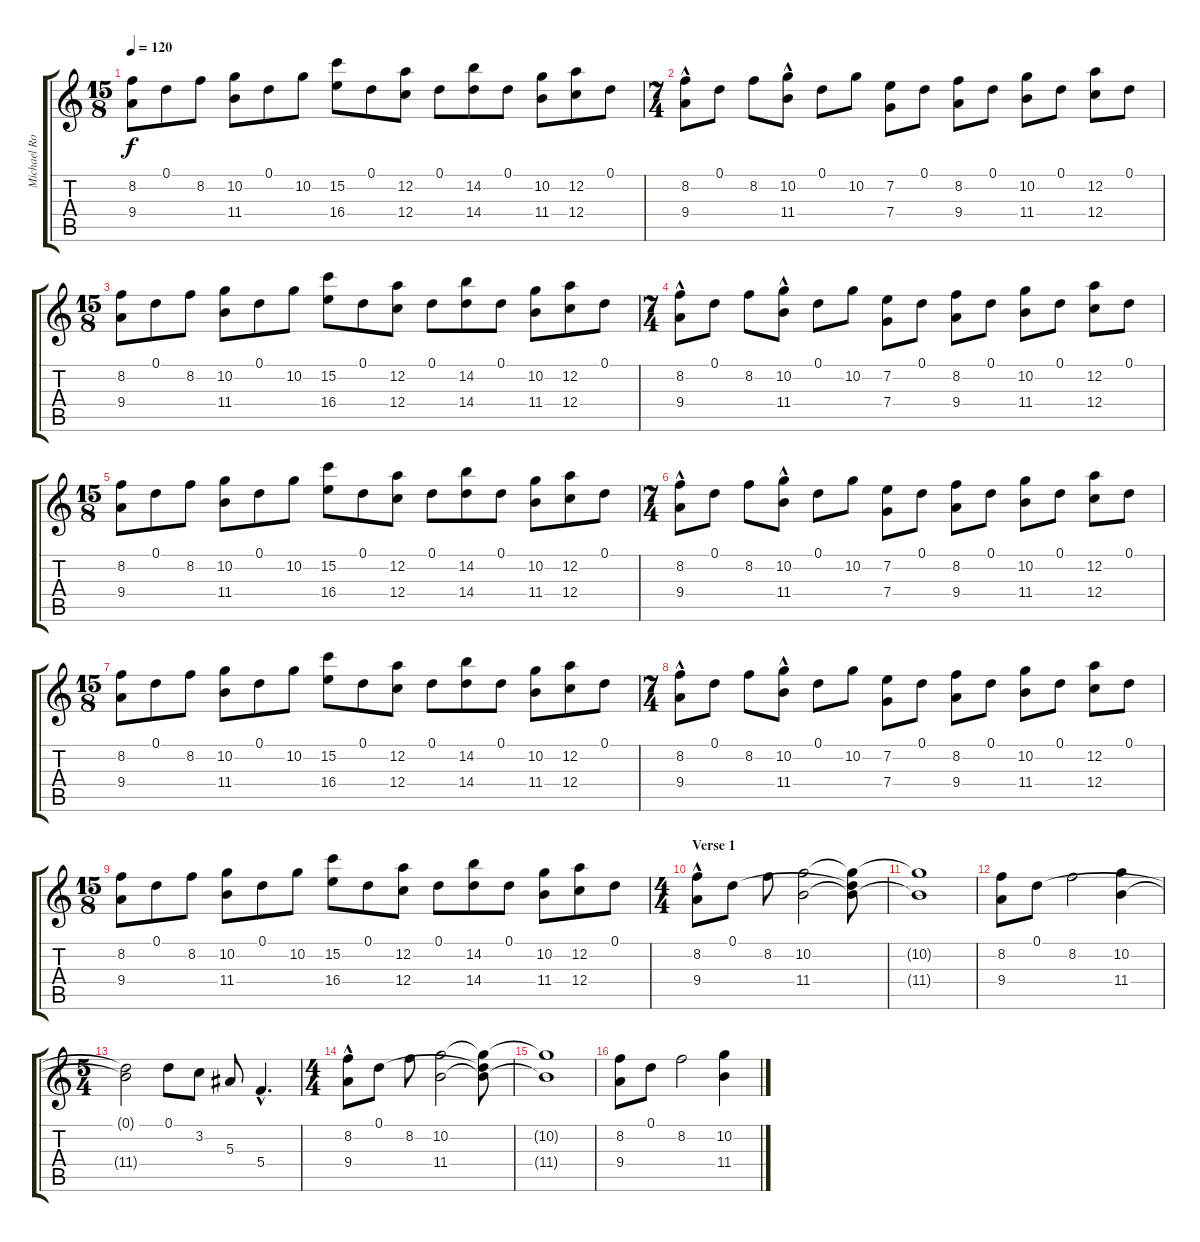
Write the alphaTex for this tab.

\track ("Michael Romeo Clean" "Michael Ro") {instrument electricguitarclean}
\staff {score tabs}
\tuning (D4 A3 F3 C3 G2 D2) {hide}
\ts (15 8)
\tempo 120
\clef g2
\ks c
(8.2 9.4).8{dy f} 0.1.8 8.2.8 (10.2 11.4).8 0.1.8 10.2.8 (15.2 16.4).8 0.1.8 (12.2 12.4).8 0.1.8 (14.2 14.4).8 0.1.8 (10.2 11.4).8 (12.2 12.4).8 0.1.8 |
\ts (7 4)
(8.2 9.4{hac}).8 0.1.8 8.2.8 (10.2 11.4{hac}).8 0.1.8 10.2.8 (7.2 7.4).8 0.1.8 (8.2 9.4).8 0.1.8 (10.2 11.4).8 0.1.8 (12.2 12.4).8 0.1.8 |
\ts (15 8)
(8.2 9.4).8 0.1.8 8.2.8 (10.2 11.4).8 0.1.8 10.2.8 (15.2 16.4).8 0.1.8 (12.2 12.4).8 0.1.8 (14.2 14.4).8 0.1.8 (10.2 11.4).8 (12.2 12.4).8 0.1.8 |
\ts (7 4)
(8.2 9.4{hac}).8 0.1.8 8.2.8 (10.2 11.4{hac}).8 0.1.8 10.2.8 (7.2 7.4).8 0.1.8 (8.2 9.4).8 0.1.8 (10.2 11.4).8 0.1.8 (12.2 12.4).8 0.1.8 |
\ts (15 8)
(8.2 9.4).8 0.1.8 8.2.8 (10.2 11.4).8 0.1.8 10.2.8 (15.2 16.4).8 0.1.8 (12.2 12.4).8 0.1.8 (14.2 14.4).8 0.1.8 (10.2 11.4).8 (12.2 12.4).8 0.1.8 |
\ts (7 4)
(8.2 9.4{hac}).8 0.1.8 8.2.8 (10.2 11.4{hac}).8 0.1.8 10.2.8 (7.2 7.4).8 0.1.8 (8.2 9.4).8 0.1.8 (10.2 11.4).8 0.1.8 (12.2 12.4).8 0.1.8 |
\ts (15 8)
(8.2 9.4).8 0.1.8 8.2.8 (10.2 11.4).8 0.1.8 10.2.8 (15.2 16.4).8 0.1.8 (12.2 12.4).8 0.1.8 (14.2 14.4).8 0.1.8 (10.2 11.4).8 (12.2 12.4).8 0.1.8 |
\ts (7 4)
(8.2 9.4{hac}).8 0.1.8 8.2.8 (10.2 11.4{hac}).8 0.1.8 10.2.8 (7.2 7.4).8 0.1.8 (8.2 9.4).8 0.1.8 (10.2 11.4).8 0.1.8 (12.2 12.4).8 0.1.8 |
\ts (15 8)
(8.2 9.4).8 0.1.8 8.2.8 (10.2 11.4).8 0.1.8 10.2.8 (15.2 16.4).8 0.1.8 (12.2 12.4).8 0.1.8 (14.2 14.4).8 0.1.8 (10.2 11.4).8 (12.2 12.4).8 0.1.8 |
\ts (4 4)
\section ("" "Verse 1")
(8.2 9.4{hac}).8 0.1.8 8.2.8 (10.2 11.4).2 (0.1{t} 10.2{t} 11.4{t}).8 |
(10.2{t} 11.4{t}).1 |
(8.2 9.4).8 0.1.8 8.2.2 (10.2 11.4).4 |
\ts (5 4)
(0.1{t} 11.4{t}).2 0.1.8 3.2.8 5.3.8 5.4{hac}.4{d} |
\ts (4 4)
(8.2 9.4{hac}).8 0.1.8 8.2.8 (10.2 11.4).2 (0.1{t} 10.2{t} 11.4{t}).8 |
(10.2{t} 11.4{t}).1 |
(8.2 9.4).8 0.1.8 8.2.2 (10.2 11.4).4
